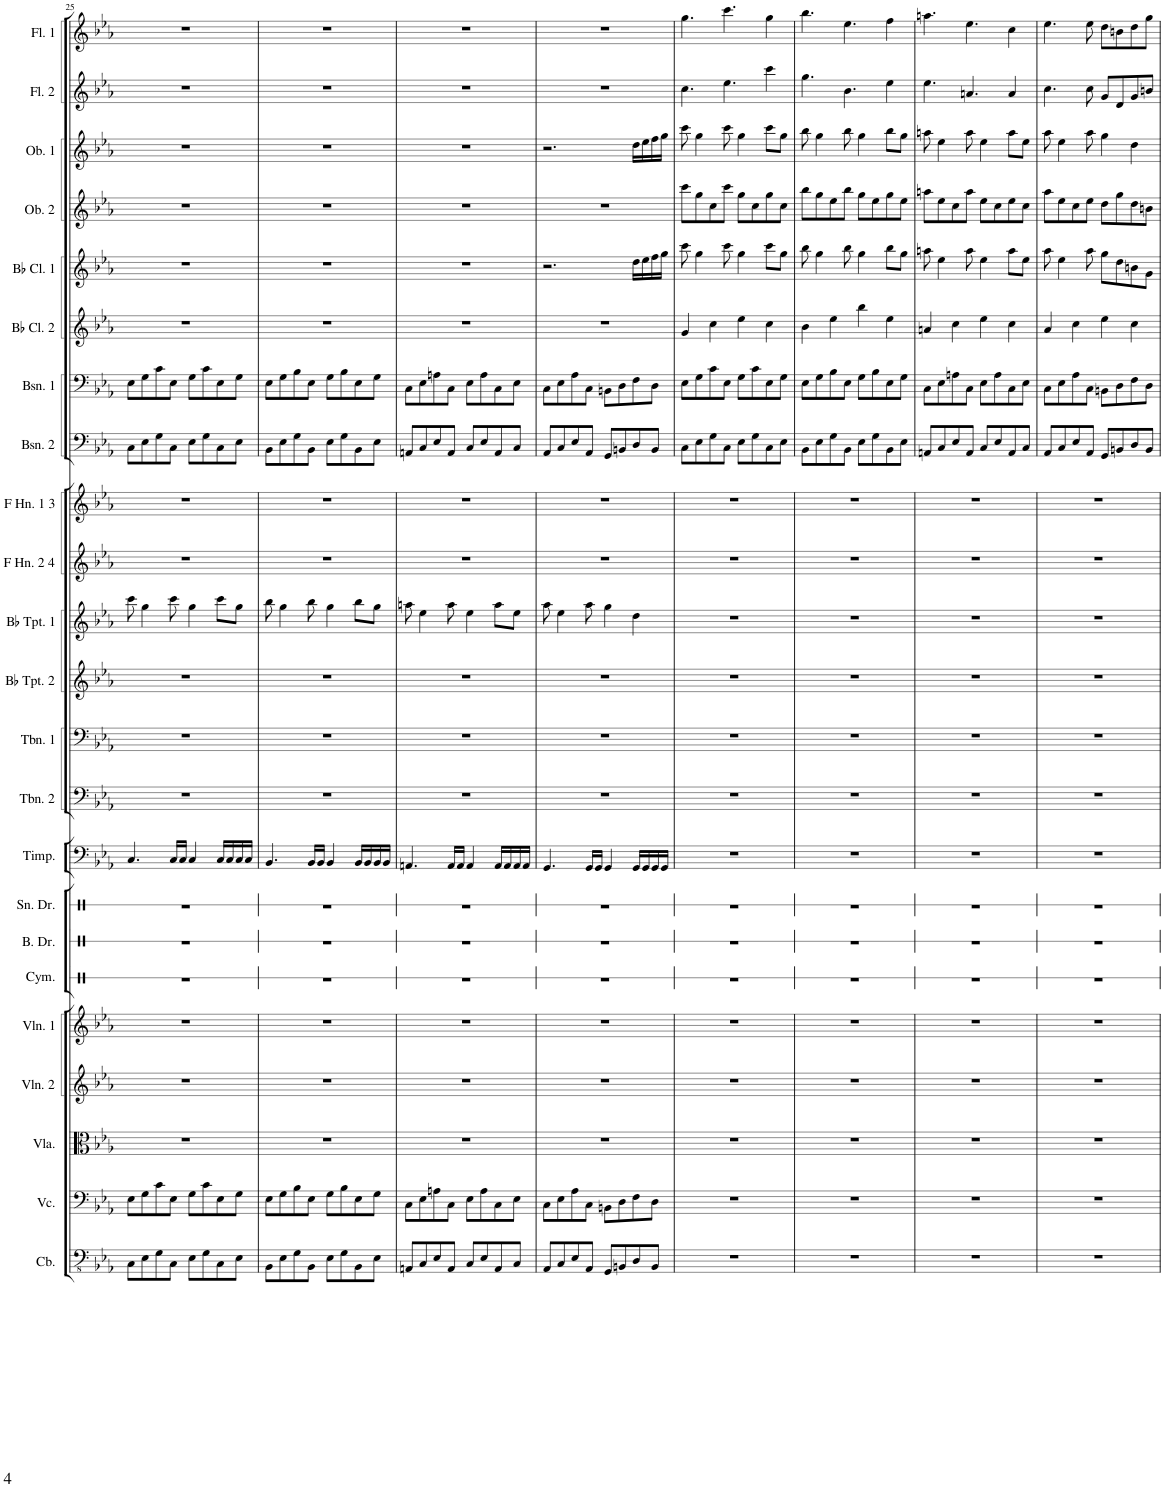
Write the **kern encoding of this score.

**kern	**kern	**kern	**kern	**kern	**kern	**kern	**kern	**kern	**kern	**kern	**kern	**kern	**kern	**kern	**kern	**kern	**kern	**kern	**kern	**kern	**kern	**kern
*part23	*part22	*part21	*part20	*part19	*part18	*part17	*part16	*part15	*part14	*part13	*part12	*part11	*part10	*part9	*part8	*part7	*part6	*part5	*part4	*part3	*part2	*part1
*staff23	*staff22	*staff21	*staff20	*staff19	*staff18	*staff17	*staff16	*staff15	*staff14	*staff13	*staff12	*staff11	*staff10	*staff9	*staff8	*staff7	*staff6	*staff5	*staff4	*staff3	*staff2	*staff1
*I"Contrabass	*I"Violoncello	*I"Viola	*I"Violin 2	*I"Violin 1	*I"Cymbal	*I"Bass Drum	*I"Snare Drum	*I"Timpani	*I"Trombone 2	*I"Trombone 1	*I"Bb Trumpet 2	*I"Bb Trumpet 1	*I"F Horn 2 &amp; 4	*I"F Horn 1 &amp; 3	*I"Bassoon 2	*I"Bassoon 1	*I"Bb Clarinet 2	*I"Bb Clarinet 1	*I"Oboe 2	*I"Oboe 1	*I"Flute 2	*I"Flute 1
*I'Cb.	*I'Vc.	*I'Vla.	*I'Vln. 2	*I'Vln. 1	*I'Cym.	*I'B. Dr.	*I'Sn. Dr.	*I'Timp.	*I'Tbn. 2	*I'Tbn. 1	*I'Bb Tpt. 2	*I'Bb Tpt. 1	*I'F Hn. 2 4	*I'F Hn. 1 3	*I'Bsn. 2	*I'Bsn. 1	*I'Bb Cl. 2	*I'Bb Cl. 1	*I'Ob. 2	*I'Ob. 1	*I'Fl. 2	*I'Fl. 1
!!LO:PB:g=z
*clefFv4	*clefF4	*clefC3	*clefG2	*clefG2	*clefX	*clefX	*clefX	*clefF4	*clefF4	*clefF4	*clefG2	*clefG2	*clefG2	*clefG2	*clefF4	*clefF4	*clefG2	*clefG2	*clefG2	*clefG2	*clefG2	*clefG2
*ITrd7c12	*	*	*	*	*	*	*	*	*	*	*ITrd1c2	*ITrd1c2	*ITrd4c7	*ITrd4c7	*	*	*ITrd1c2	*ITrd1c2	*	*	*	*
*k[b-e-a-]	*k[b-e-a-]	*k[b-e-a-]	*k[b-e-a-]	*k[b-e-a-]	*k[]	*k[]	*k[]	*k[b-e-a-]	*k[b-e-a-]	*k[b-e-a-]	*k[b-e-a-]	*k[b-e-a-]	*k[b-e-a-]	*k[b-e-a-]	*k[b-e-a-]	*k[b-e-a-]	*k[b-e-a-]	*k[b-e-a-]	*k[b-e-a-]	*k[b-e-a-]	*k[b-e-a-]	*k[b-e-a-]
*M4/4	*M4/4	*M4/4	*M4/4	*M4/4	*M4/4	*M4/4	*M4/4	*M4/4	*M4/4	*M4/4	*M4/4	*M4/4	*M4/4	*M4/4	*M4/4	*M4/4	*M4/4	*M4/4	*M4/4	*M4/4	*M4/4	*M4/4
=25	=25	=25	=25	=25	=25	=25	=25	=25	=25	=25	=25	=25	=25	=25	=25	=25	=25	=25	=25	=25	=25	=25
8CC\L	8E-\L	1r	1r	1r	1r	1r	1r	4.C/	1r	1r	1r	8ccc\	1r	1r	8C\L	8E-\L	1r	1r	1r	1r	1r	1r
8EE-\	8G\	.	.	.	.	.	.	.	.	.	.	4gg\	.	.	8E-\	8G\	.	.	.	.	.	.
8GG\	8c\	.	.	.	.	.	.	.	.	.	.	.	.	.	8G\	8c\	.	.	.	.	.	.
8CC\J	8E-\J	.	.	.	.	.	.	16C/LL	.	.	.	8ccc\	.	.	8C\J	8E-\J	.	.	.	.	.	.
.	.	.	.	.	.	.	.	16C/JJ	.	.	.	.	.	.	.	.	.	.	.	.	.	.
8EE-\L	8G\L	.	.	.	.	.	.	4C/	.	.	.	4gg\	.	.	8E-\L	8G\L	.	.	.	.	.	.
8GG\	8c\	.	.	.	.	.	.	.	.	.	.	.	.	.	8G\	8c\	.	.	.	.	.	.
8CC\	8E-\	.	.	.	.	.	.	16C/LL	.	.	.	8ccc\L	.	.	8C\	8E-\	.	.	.	.	.	.
.	.	.	.	.	.	.	.	16C/	.	.	.	.	.	.	.	.	.	.	.	.	.	.
8EE-\J	8G\J	.	.	.	.	.	.	16C/	.	.	.	8gg\J	.	.	8E-\J	8G\J	.	.	.	.	.	.
.	.	.	.	.	.	.	.	16C/JJ	.	.	.	.	.	.	.	.	.	.	.	.	.	.
=26	=26	=26	=26	=26	=26	=26	=26	=26	=26	=26	=26	=26	=26	=26	=26	=26	=26	=26	=26	=26	=26	=26
8BBB-\L	8E-\L	1r	1r	1r	1r	1r	1r	4.BB-/	1r	1r	1r	8bb-\	1r	1r	8BB-\L	8E-\L	1r	1r	1r	1r	1r	1r
8EE-\	8G\	.	.	.	.	.	.	.	.	.	.	4gg\	.	.	8E-\	8G\	.	.	.	.	.	.
8GG\	8B-\	.	.	.	.	.	.	.	.	.	.	.	.	.	8G\	8B-\	.	.	.	.	.	.
8BBB-\J	8E-\J	.	.	.	.	.	.	16BB-/LL	.	.	.	8bb-\	.	.	8BB-\J	8E-\J	.	.	.	.	.	.
.	.	.	.	.	.	.	.	16BB-/JJ	.	.	.	.	.	.	.	.	.	.	.	.	.	.
8EE-\L	8G\L	.	.	.	.	.	.	4BB-/	.	.	.	4gg\	.	.	8E-\L	8G\L	.	.	.	.	.	.
8GG\	8B-\	.	.	.	.	.	.	.	.	.	.	.	.	.	8G\	8B-\	.	.	.	.	.	.
8BBB-\	8E-\	.	.	.	.	.	.	16BB-/LL	.	.	.	8bb-\L	.	.	8BB-\	8E-\	.	.	.	.	.	.
.	.	.	.	.	.	.	.	16BB-/	.	.	.	.	.	.	.	.	.	.	.	.	.	.
8EE-\J	8G\J	.	.	.	.	.	.	16BB-/	.	.	.	8gg\J	.	.	8E-\J	8G\J	.	.	.	.	.	.
.	.	.	.	.	.	.	.	16BB-/JJ	.	.	.	.	.	.	.	.	.	.	.	.	.	.
=27	=27	=27	=27	=27	=27	=27	=27	=27	=27	=27	=27	=27	=27	=27	=27	=27	=27	=27	=27	=27	=27	=27
8AAAn/L	8C\L	1r	1r	1r	1r	1r	1r	4.AAn/	1r	1r	1r	8aan\	1r	1r	8AAn/L	8C\L	1r	1r	1r	1r	1r	1r
8CC/	8E-\	.	.	.	.	.	.	.	.	.	.	4ee-\	.	.	8C/	8E-\	.	.	.	.	.	.
8EE-/	8An\	.	.	.	.	.	.	.	.	.	.	.	.	.	8E-/	8An\	.	.	.	.	.	.
8AAA/J	8C\J	.	.	.	.	.	.	16AA/LL	.	.	.	8aa\	.	.	8AA/J	8C\J	.	.	.	.	.	.
.	.	.	.	.	.	.	.	16AA/JJ	.	.	.	.	.	.	.	.	.	.	.	.	.	.
8CC/L	8E-\L	.	.	.	.	.	.	4AA/	.	.	.	4ee-\	.	.	8C/L	8E-\L	.	.	.	.	.	.
8EE-/	8A\	.	.	.	.	.	.	.	.	.	.	.	.	.	8E-/	8A\	.	.	.	.	.	.
8AAA/	8C\	.	.	.	.	.	.	16AA/LL	.	.	.	8aa\L	.	.	8AA/	8C\	.	.	.	.	.	.
.	.	.	.	.	.	.	.	16AA/	.	.	.	.	.	.	.	.	.	.	.	.	.	.
8CC/J	8E-\J	.	.	.	.	.	.	16AA/	.	.	.	8ee-\J	.	.	8C/J	8E-\J	.	.	.	.	.	.
.	.	.	.	.	.	.	.	16AA/JJ	.	.	.	.	.	.	.	.	.	.	.	.	.	.
=28	=28	=28	=28	=28	=28	=28	=28	=28	=28	=28	=28	=28	=28	=28	=28	=28	=28	=28	=28	=28	=28	=28
8AAA-/L	8C\L	1r	1r	1r	1r	1r	1r	4.GG/	1r	1r	1r	8aa-\	1r	1r	8AA-/L	8C\L	1r	2.r	1r	2.r	1r	1r
8CC/	8E-\	.	.	.	.	.	.	.	.	.	.	4ee-\	.	.	8C/	8E-\	.	.	.	.	.	.
8EE-/	8A-\	.	.	.	.	.	.	.	.	.	.	.	.	.	8E-/	8A-\	.	.	.	.	.	.
8AAA-/J	8C\J	.	.	.	.	.	.	16GG/LL	.	.	.	8aa-\	.	.	8AA-/J	8C\J	.	.	.	.	.	.
.	.	.	.	.	.	.	.	16GG/JJ	.	.	.	.	.	.	.	.	.	.	.	.	.	.
8GGG/L	8BBn\L	.	.	.	.	.	.	4GG/	.	.	.	4gg\	.	.	8GG/L	8BBn\L	.	.	.	.	.	.
8BBBn/	8D\	.	.	.	.	.	.	.	.	.	.	.	.	.	8BBn/	8D\	.	.	.	.	.	.
8DD/	8F\	.	.	.	.	.	.	16GG/LL	.	.	.	4dd\	.	.	8D/	8F\	.	16dd\LL	.	16dd\LL	.	.
.	.	.	.	.	.	.	.	16GG/	.	.	.	.	.	.	.	.	.	16ee-\	.	16ee-\	.	.
8BBB/J	8D\J	.	.	.	.	.	.	16GG/	.	.	.	.	.	.	8BB/J	8D\J	.	16ff\	.	16ff\	.	.
.	.	.	.	.	.	.	.	16GG/JJ	.	.	.	.	.	.	.	.	.	16gg\JJ	.	16gg\JJ	.	.
=29	=29	=29	=29	=29	=29	=29	=29	=29	=29	=29	=29	=29	=29	=29	=29	=29	=29	=29	=29	=29	=29	=29
1r	1r	1r	1r	1r	1r	1r	1r	1r	1r	1r	1r	1r	1r	1r	8C\L	8E-\L	4g/	8ccc\	8ccc\L	8ccc\	4.cc\	4.gg\
.	.	.	.	.	.	.	.	.	.	.	.	.	.	.	8E-\	8G\	.	4gg\	8gg\	4gg\	.	.
.	.	.	.	.	.	.	.	.	.	.	.	.	.	.	8G\	8c\	4cc\	.	8cc\	.	.	.
.	.	.	.	.	.	.	.	.	.	.	.	.	.	.	8C\J	8E-\J	.	8ccc\	8ccc\J	8ccc\	4.ee-\	4.ccc\
.	.	.	.	.	.	.	.	.	.	.	.	.	.	.	8E-\L	8G\L	4ee-\	4gg\	8gg\L	4gg\	.	.
.	.	.	.	.	.	.	.	.	.	.	.	.	.	.	8G\	8c\	.	.	8cc\	.	.	.
.	.	.	.	.	.	.	.	.	.	.	.	.	.	.	8C\	8E-\	4cc\	8ccc\L	8gg\	8ccc\L	4ccc\	4gg\
.	.	.	.	.	.	.	.	.	.	.	.	.	.	.	8E-\J	8G\J	.	8gg\J	8cc\J	8gg\J	.	.
=30	=30	=30	=30	=30	=30	=30	=30	=30	=30	=30	=30	=30	=30	=30	=30	=30	=30	=30	=30	=30	=30	=30
1r	1r	1r	1r	1r	1r	1r	1r	1r	1r	1r	1r	1r	1r	1r	8BB-\L	8E-\L	4b-\	8bb-\	8bb-\L	8bb-\	4.gg\	4.bb-\
.	.	.	.	.	.	.	.	.	.	.	.	.	.	.	8E-\	8G\	.	4gg\	8gg\	4gg\	.	.
.	.	.	.	.	.	.	.	.	.	.	.	.	.	.	8G\	8B-\	4ee-\	.	8ee-\	.	.	.
.	.	.	.	.	.	.	.	.	.	.	.	.	.	.	8BB-\J	8E-\J	.	8bb-\	8bb-\J	8bb-\	4.b-\	4.ee-\
.	.	.	.	.	.	.	.	.	.	.	.	.	.	.	8E-\L	8G\L	4bb-\	4gg\	8gg\L	4gg\	.	.
.	.	.	.	.	.	.	.	.	.	.	.	.	.	.	8G\	8B-\	.	.	8ee-\	.	.	.
.	.	.	.	.	.	.	.	.	.	.	.	.	.	.	8BB-\	8E-\	4ee-\	8bb-\L	8gg\	8bb-\L	4ee-\	4ff\
.	.	.	.	.	.	.	.	.	.	.	.	.	.	.	8E-\J	8G\J	.	8gg\J	8ee-\J	8gg\J	.	.
=31	=31	=31	=31	=31	=31	=31	=31	=31	=31	=31	=31	=31	=31	=31	=31	=31	=31	=31	=31	=31	=31	=31
1r	1r	1r	1r	1r	1r	1r	1r	1r	1r	1r	1r	1r	1r	1r	8AAn/L	8C\L	4an/	8aan\	8aan\L	8aan\	4.ee-\	4.aan\
.	.	.	.	.	.	.	.	.	.	.	.	.	.	.	8C/	8E-\	.	4ee-\	8ee-\	4ee-\	.	.
.	.	.	.	.	.	.	.	.	.	.	.	.	.	.	8E-/	8An\	4cc\	.	8cc\	.	.	.
.	.	.	.	.	.	.	.	.	.	.	.	.	.	.	8AA/J	8C\J	.	8aa\	8aa\J	8aa\	4.an/	4.ee-\
.	.	.	.	.	.	.	.	.	.	.	.	.	.	.	8C/L	8E-\L	4ee-\	4ee-\	8ee-\L	4ee-\	.	.
.	.	.	.	.	.	.	.	.	.	.	.	.	.	.	8E-/	8A\	.	.	8cc\	.	.	.
.	.	.	.	.	.	.	.	.	.	.	.	.	.	.	8AA/	8C\	4cc\	8aa\L	8ee-\	8aa\L	4a/	4cc\
.	.	.	.	.	.	.	.	.	.	.	.	.	.	.	8C/J	8E-\J	.	8ee-\J	8cc\J	8ee-\J	.	.
=32	=32	=32	=32	=32	=32	=32	=32	=32	=32	=32	=32	=32	=32	=32	=32	=32	=32	=32	=32	=32	=32	=32
1r	1r	1r	1r	1r	1r	1r	1r	1r	1r	1r	1r	1r	1r	1r	8AA-/L	8C\L	4a-/	8aa-\	8aa-\L	8aa-\	4.cc\	4.ee-\
.	.	.	.	.	.	.	.	.	.	.	.	.	.	.	8C/	8E-\	.	4ee-\	8ee-\	4ee-\	.	.
.	.	.	.	.	.	.	.	.	.	.	.	.	.	.	8E-/	8A-\	4cc\	.	8cc\	.	.	.
.	.	.	.	.	.	.	.	.	.	.	.	.	.	.	8AA-/J	8C\J	.	8aa-\	8ee-\J	8aa-\	8cc\	8ee-\
.	.	.	.	.	.	.	.	.	.	.	.	.	.	.	8GG/L	8BBn\L	4ee-\	8gg\L	8dd\L	4gg\	8g/L	8dd\L
.	.	.	.	.	.	.	.	.	.	.	.	.	.	.	8BBn/	8D\	.	8dd\	8gg\	.	8d/	8bn\
.	.	.	.	.	.	.	.	.	.	.	.	.	.	.	8D/	8F\	4cc\	8bn\	8dd\	4dd\	8g/	8dd\
.	.	.	.	.	.	.	.	.	.	.	.	.	.	.	8BB/J	8D\J	.	8g\J	8bn\J	.	8bn/J	8gg\J
=	=	=	=	=	=	=	=	=	=	=	=	=	=	=	=	=	=	=	=	=	=	=
*-	*-	*-	*-	*-	*-	*-	*-	*-	*-	*-	*-	*-	*-	*-	*-	*-	*-	*-	*-	*-	*-	*-
